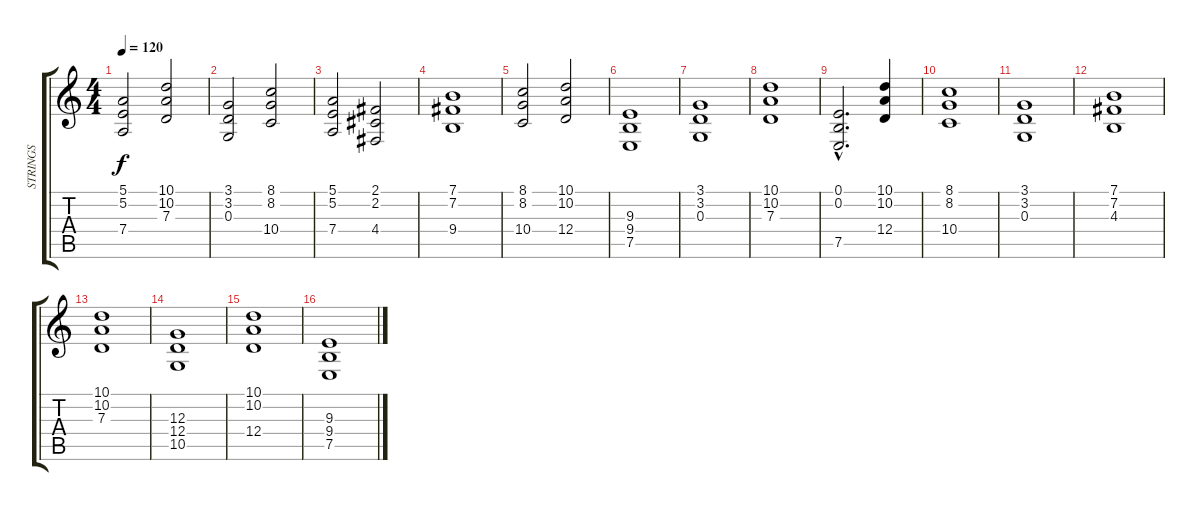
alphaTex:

\track (" STRINGS " " STRINGS ") {instrument stringensemble2}
\staff {score tabs}
\tuning (E4 B3 G3 D3 A2 E2) {hide}
\ts (4 4)
\tempo 120
\clef g2
\ks c
(5.1 5.2 7.4).2{dy f} (10.1 10.2 7.3).2 |
(3.1 3.2 0.3).2 (8.1 8.2 10.4).2 |
(5.1 5.2 7.4).2 (2.1 2.2 4.4).2 |
(7.1 7.2 9.4).1 |
(8.1 8.2 10.4).2 (10.1 10.2 12.4).2 |
(9.3 9.4 7.5).1 |
(3.1 3.2 0.3).1 |
(10.1 10.2 7.3).1 |
(0.1{hac} 0.2{hac} 7.5{hac}).2{d} (10.1 10.2 12.4).4 |
(8.1 8.2 10.4).1 |
(3.1 3.2 0.3).1 |
(7.1 7.2 4.3).1 |
(10.1 10.2 7.3).1 |
(12.3 12.4 10.5).1 |
(10.1 10.2 12.4).1 |
(9.3 9.4 7.5).1
